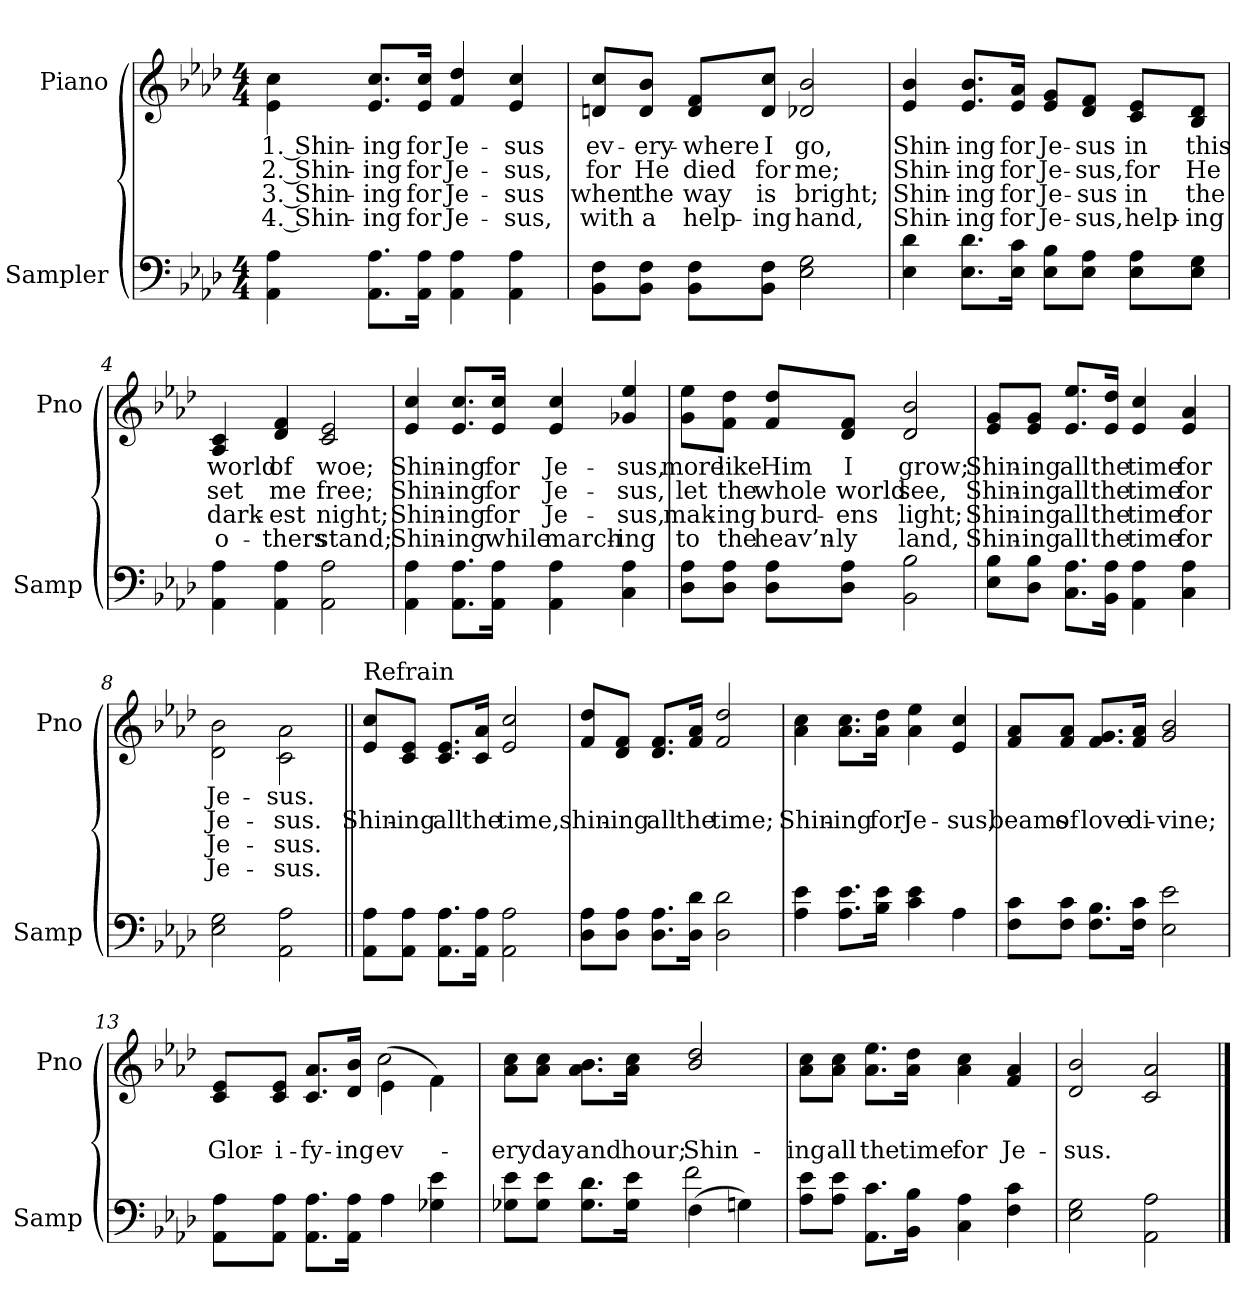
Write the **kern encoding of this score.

**kern	**kern	**text	**text	**text	**text
*part2	*part1	*part1	*part1	*part1	*part1
*staff2	*staff1	*staff1	*staff1	*staff1	*staff1
*I"Sampler	*I"Piano	*	*	*	*
*I'Samp	*I'Pno	*	*	*	*
*clefF4	*clefG2	*	*	*	*
*k[b-e-a-d-]	*k[b-e-a-d-]	*	*	*	*
*A-:	*A-:	*	*	*	*
*M4/4	*M4/4	*	*	*	*
=1	=1	=1	=1	=1	=1
4AA-\ 4A-\	4e-\ 4cc\	1. Shin-	2. Shin-	3. Shin-	4. Shin-
8.AA-\ 8.A-\L	8.e-/ 8.cc/L	-ing	-ing	-ing	-ing
16AA-\ 16A-\Jk	16e-/ 16cc/Jk	for	for	for	for
4AA-\ 4A-\	4f/ 4dd-/	Je-	Je-	Je-	Je-
4AA-\ 4A-\	4e-/ 4cc/	-sus	-sus,	-sus	-sus,
=2	=2	=2	=2	=2	=2
8BB-\ 8F\L	8dn/ 8cc/L	ev-	for	when	with
8BB-\ 8F\J	8d/ 8b-/J	-ery-	He	the	a
8BB-\ 8F\L	8d/ 8f/L	-where	died	way	help-
8BB-\ 8F\J	8d/ 8cc/J	I	for	is	-ing
2E-\ 2G\	2d-X/ 2b-/	go,	me;	bright;	hand,
=3	=3	=3	=3	=3	=3
4E-\ 4d-\	4e-/ 4b-/	Shin-	Shin-	Shin-	Shin-
8.E-\ 8.d-\L	8.e-/ 8.b-/L	-ing	-ing	-ing	-ing
16E-\ 16c\Jk	16e-/ 16a-/Jk	for	for	for	for
8E-\ 8B-\L	8e-/ 8g/L	Je-	Je-	Je-	Je-
8E-\ 8A-\J	8d-/ 8f/J	-sus	-sus,	-sus	-sus,
8E-\ 8A-\L	8c/ 8e-/L	in	for	in	help-
8E-\ 8G\J	8B-/ 8d-/J	this	He	the	-ing
=4	=4	=4	=4	=4	=4
4AA-\ 4A-\	4A-/ 4c/	world	set	dark-	o-
4AA-\ 4A-\	4d-/ 4f/	of	me	-est	-thers
2AA-\ 2A-\	2c/ 2e-/	woe;	free;	night;	stand;
=5	=5	=5	=5	=5	=5
4AA-\ 4A-\	4e-/ 4cc/	Shin-	Shin-	Shin-	Shin-
8.AA-\ 8.A-\L	8.e-/ 8.cc/L	-ing	-ing	-ing	-ing
16AA-\ 16A-\Jk	16e-/ 16cc/Jk	for	for	for	while
4AA-\ 4A-\	4e-/ 4cc/	Je-	Je-	Je-	march-
4C\ 4A-\	4g-X/ 4ee-/	-sus,	-sus,	-sus,	-ing
=6	=6	=6	=6	=6	=6
8D-\ 8A-\L	8g\ 8ee-\L	more	let	mak-	to
8D-\ 8A-\J	8f\ 8dd-\J	like	the	-ing	the
8D-\ 8A-\L	8f/ 8dd-/L	Him	whole	burd-	heav’n-
8D-\ 8A-\J	8d-/ 8f/J	I	world	-ens	-ly
2BB-\ 2B-\	2d-/ 2b-/	grow;	see,	light;	land,
=7	=7	=7	=7	=7	=7
8E-\ 8B-\L	8e-/ 8g/L	Shin-	Shin-	Shin-	Shin-
8D-\ 8B-\J	8e-/ 8g/J	-ing	-ing	-ing	-ing
8.C\ 8.A-\L	8.e-/ 8.ee-/L	all	all	all	all
16BB-\ 16A-\Jk	16e-/ 16dd-/Jk	the	the	the	the
4AA-\ 4A-\	4e-/ 4cc/	time	time	time	time
4C\ 4A-\	4e-/ 4a-/	for	for	for	for
=8	=8	=8	=8	=8	=8
2E-\ 2G\	2d-\ 2b-\	Je-	Je-	Je-	Je-
2AA-\ 2A-\	2c\ 2a-\	-sus.	-sus.	-sus.	-sus.
=9||	=9||	=9||	=9||	=9||	=9||
!	!LO:TX:t=Refrain	!	!	!	!
8AA-\ 8A-\L	8e-/ 8cc/L	.	Shin-	.	.
8AA-\ 8A-\J	8c/ 8e-/J	.	-ing	.	.
8.AA-\ 8.A-\L	8.c/ 8.e-/L	.	all	.	.
16AA-\ 16A-\Jk	16c/ 16a-/Jk	.	the	.	.
2AA-\ 2A-\	2e-/ 2cc/	.	time,	.	.
=10	=10	=10	=10	=10	=10
8D-\ 8A-\L	8f/ 8dd-/L	.	shin-	.	.
8D-\ 8A-\J	8d-/ 8f/J	.	-ing	.	.
8.D-\ 8.A-\L	8.d-/ 8.f/L	.	all	.	.
16D-\ 16d-\Jk	16f/ 16a-/Jk	.	the	.	.
2D-\ 2d-\	2f/ 2dd-/	.	time;	.	.
=11	=11	=11	=11	=11	=11
4A- 4e-	4a- 4cc	.	Shin-	.	.
8.A-\ 8.e-\L	8.a-\ 8.cc\L	.	-ing	.	.
16B-\ 16e-\Jk	16a-\ 16dd-\Jk	.	for	.	.
4c 4e-	4a-\ 4ee-\	.	Je-	.	.
4A-\	4e-/ 4cc/	.	-sus,	.	.
=12	=12	=12	=12	=12	=12
8F\ 8c\L	8f/ 8a-/L	.	beams	.	.
8F\ 8c\J	8f/ 8a-/J	.	of	.	.
8.F\ 8.B-\L	8.f/ 8.g/L	.	love	.	.
16F\ 16c\Jk	16f/ 16a-/Jk	.	di-	.	.
2E-\ 2e-\	2g/ 2b-/	.	-vine;	.	.
=13	=13	=13	=13	=13	=13
*	*^	*	*	*	*
8AA-\ 8A-\L	8c/ 8e-/L	2ryy	.	Glor-	.	.
8AA-\ 8A-\J	8c/ 8e-/J	.	.	-i-	.	.
8.AA-\ 8.A-\L	8.c/ 8.a-/L	.	.	-fy-	.	.
16AA-\ 16A-\Jk	16d-/ 16b-/Jk	.	.	-ing	.	.
4A-\	(4e-\	2cc	.	ev-	.	.
4G-X\ 4e-\	4f\)	.	.	.	.	.
*	*v	*v	*	*	*	*
=14	=14	=14	=14	=14	=14
*^	*	*	*	*	*
8G-X\ 8e-\L	2ryy	8a-\ 8cc\L	.	-ery	.	.
8G-\ 8e-\J	.	8a-\ 8cc\J	.	day	.	.
8.G-\ 8.d-\L	.	8.a-\ 8.b-\L	.	and	.	.
16G-\ 16e-\Jk	.	16a-\ 16cc\Jk	.	hour;	.	.
(4F\	2f	2b-/ 2dd-/	.	Shin-	.	.
4Gn\)	.	.	.	.	.	.
*v	*v	*	*	*	*	*
=15	=15	=15	=15	=15	=15
8A-\ 8e-\L	8a-\ 8cc\L	.	-ing	.	.
8A-\ 8e-\J	8a-\ 8cc\J	.	all	.	.
8.AA-\ 8.c\L	8.a-\ 8.ee-\L	.	the	.	.
16BB-\ 16B-\Jk	16a-\ 16dd-\Jk	.	time	.	.
4C\ 4A-\	4a-\ 4cc\	.	for	.	.
4F\ 4c\	4f/ 4a-/	.	Je-	.	.
=16	=16	=16	=16	=16	=16
2E-\ 2G\	2d-/ 2b-/	.	-sus.	.	.
2AA-\ 2A-\	2c/ 2a-/	.	.	.	.
==	==	==	==	==	==
*-	*-	*-	*-	*-	*-
